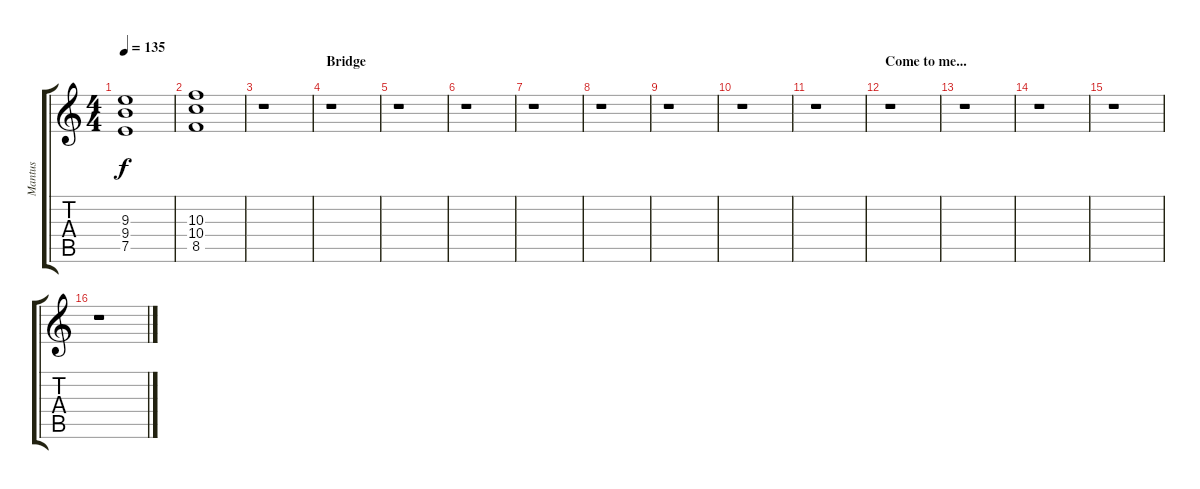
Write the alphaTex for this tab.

\track ("Mantus" "Mantus") {instrument distortionguitar}
\staff {score tabs}
\tuning (E4 B3 G3 D3 A2 E2) {hide}
\ts (4 4)
\tempo 135
\clef g2
\ks c
(9.3 9.4 7.5).1{dy f} |
(10.3 10.4 8.5).1 |
r.1 |
\section ("" "Bridge")
r.1 |
r.1 |
r.1 |
r.1 |
r.1 |
r.1 |
r.1 |
r.1 |
\section ("" "Come to me...")
r.1 |
r.1 |
r.1 |
r.1 |
r.1
